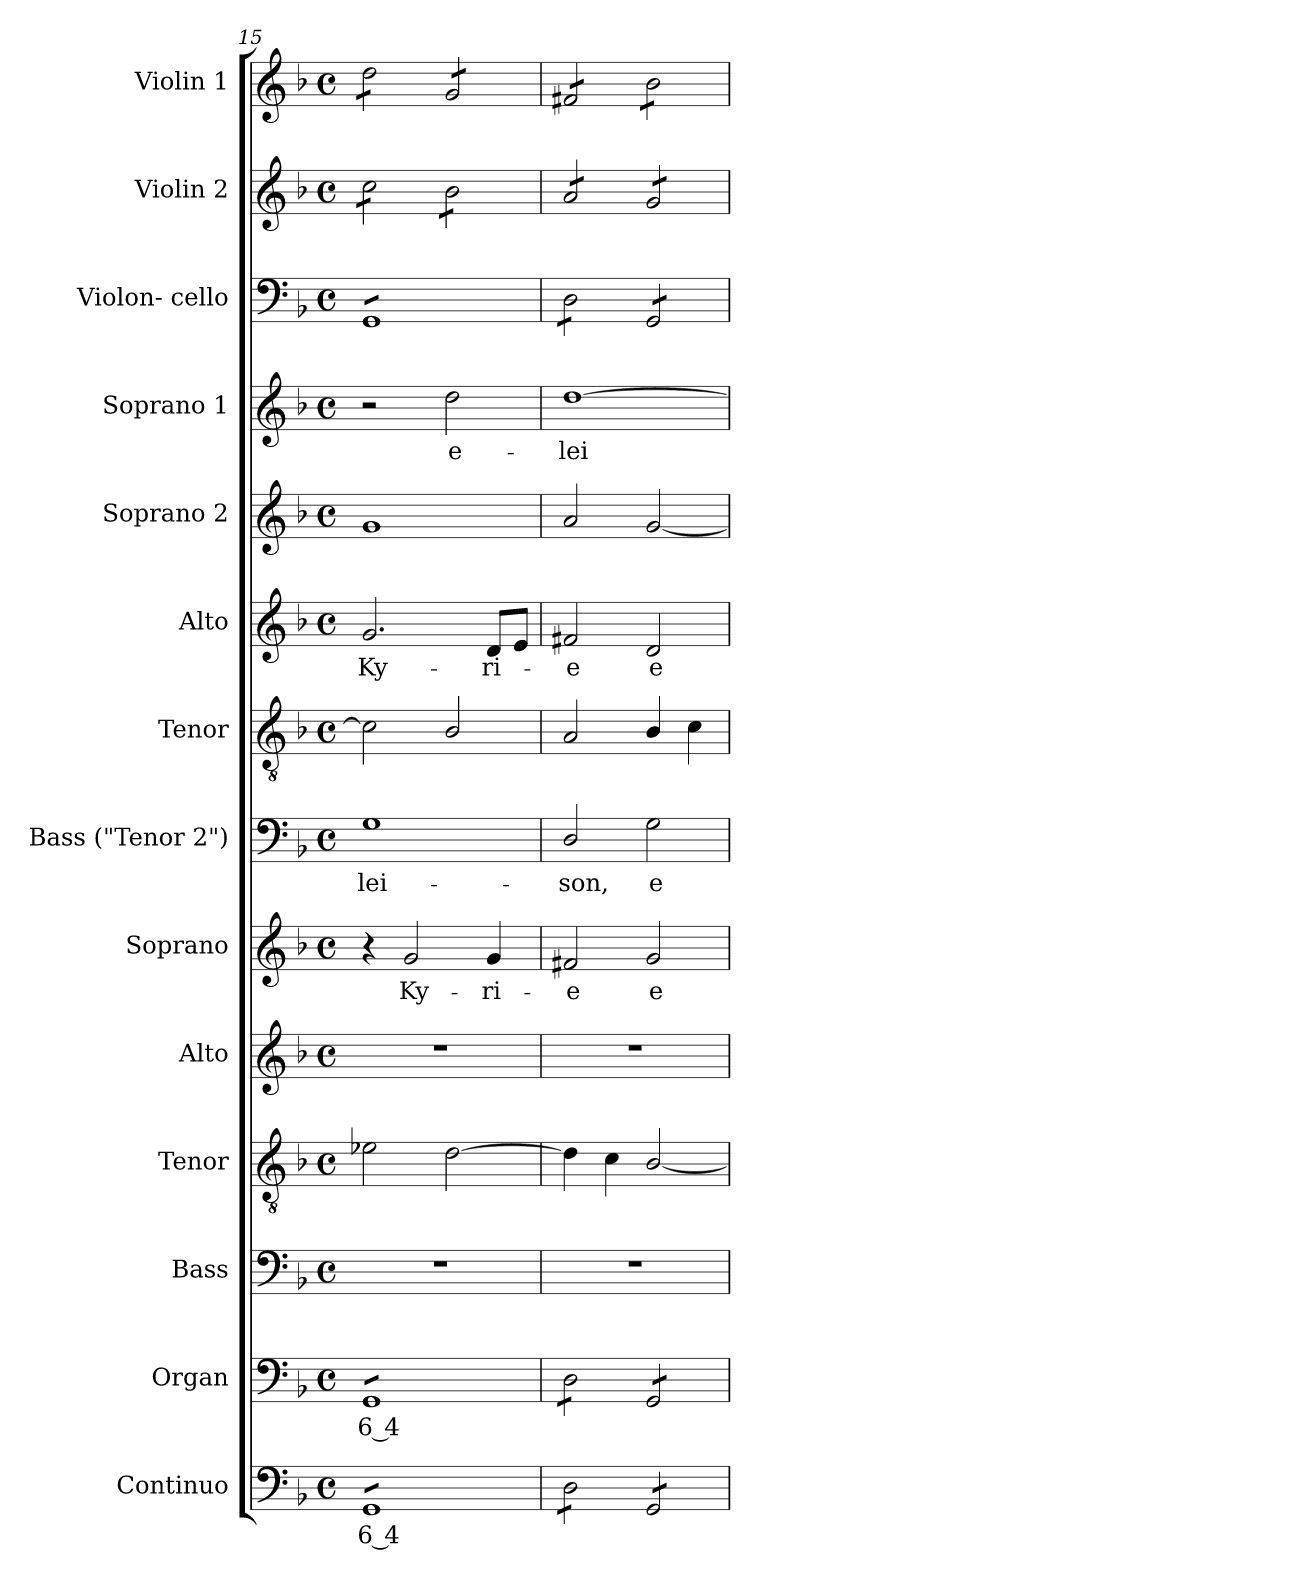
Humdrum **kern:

**kern	**text	**kern	**text	**kern	**kern	**kern	**kern	**text	**kern	**text	**kern	**kern	**text	**kern	**kern	**text	**kern	**kern	**kern
*part14	*part14	*part13	*part13	*part12	*part11	*part10	*part9	*part9	*part8	*part8	*part7	*part6	*part6	*part5	*part4	*part4	*part3	*part2	*part1
*staff14	*staff14	*staff13	*staff13	*staff12	*staff11	*staff10	*staff9	*staff9	*staff8	*staff8	*staff7	*staff6	*staff6	*staff5	*staff4	*staff4	*staff3	*staff2	*staff1
*I"Continuo	*	*I"Organ	*	*I"Bass	*I"Tenor	*I"Alto	*I"Soprano	*	*I"Bass ("Tenor 2")	*	*I"Tenor	*I"Alto	*	*I"Soprano 2	*I"Soprano 1	*	*I"Violon- cello	*I"Violin 2	*I"Violin 1
*I'Cont.	*	*I'Org.	*	*I'B.	*I'T.	*I'A.	*I'S.	*	*I'B.	*	*I'T.	*I'A.	*	*I'S.	*I'S.	*	*I'Vc.	*I'Vln. 2	*I'Vln. 1
*clefF4	*	*clefF4	*	*clefF4	*clefGv2	*clefG2	*clefG2	*	*clefF4	*	*clefGv2	*clefG2	*	*clefG2	*clefG2	*	*clefF4	*clefG2	*clefG2
*	*	*	*	*	*ITrd7c12	*	*	*	*	*	*ITrd7c12	*	*	*	*	*	*	*	*
*k[b-]	*	*k[b-]	*	*k[b-]	*k[b-]	*k[b-]	*k[b-]	*	*k[b-]	*	*k[b-]	*k[b-]	*	*k[b-]	*k[b-]	*	*k[b-]	*k[b-]	*k[b-]
*F:	*	*F:	*	*F:	*F:	*F:	*F:	*	*F:	*	*F:	*F:	*	*F:	*F:	*	*F:	*F:	*F:
*M4/4	*	*M4/4	*	*M4/4	*M4/4	*M4/4	*M4/4	*	*M4/4	*	*M4/4	*M4/4	*	*M4/4	*M4/4	*	*M4/4	*M4/4	*M4/4
*met(c)	*	*met(c)	*	*met(c)	*met(c)	*met(c)	*met(c)	*	*met(c)	*	*met(c)	*met(c)	*	*met(c)	*met(c)	*	*met(c)	*met(c)	*met(c)
=15	=15	=15	=15	=15	=15	=15	=15	=15	=15	=15	=15	=15	=15	=15	=15	=15	=15	=15	=15
!	!LO:LY:b:color=#000000	!	!	!	!	!	!	!	!	!	!	!	!	!	!	!	!	!	!
!	!	!	!LO:LY:b:color=#000000	!	!	!	!	!	!	!	!	!	!	!	!	!	!	!	!
!	!	!	!	!	!	!	!	!	!	!LO:LY:b:color=#000000	!	!	!	!	!	!	!	!	!
!	!	!	!	!	!	!	!	!	!	!	!	!	!LO:LY:b:color=#000000	!	!	!	!	!	!
*tremolo	*	*	*	*	*	*	*	*	*	*	*	*	*	*	*	*	*	*	*
*	*	*tremolo	*	*	*	*	*	*	*	*	*	*	*	*	*	*	*	*	*
*	*	*	*	*	*	*	*	*	*	*	*	*	*	*	*	*	*tremolo	*	*
*	*	*	*	*	*	*	*	*	*	*	*	*	*	*	*	*	*	*tremolo	*
*	*	*	*	*	*	*	*	*	*	*	*	*	*	*	*	*	*	*	*tremolo
8GGiL	6 4	8GGiL	6 4	1r	2E-Xi\	1r	4r	.	1Gi	-lei-	2Ci\]	2.gi/	Ky-	1gi	2r	.	8GGiL	8cci\L	8ddi\L
8GGi	.	8GGi	.	.	.	.	.	.	.	.	.	.	.	.	.	.	8GGi	8cci\	8ddi\
!	!	!	!	!	!	!	!	!LO:LY:b:color=#000000	!	!	!	!	!	!	!	!	!	!	!
8GGi	.	8GGi	.	.	.	.	2gi/	Ky-	.	.	.	.	.	.	.	.	8GGi	8cci\	8ddi\
8GGi	.	8GGi	.	.	.	.	.	.	.	.	.	.	.	.	.	.	8GGi	8cci\J	8ddi\J
!	!	!	!	!	!	!	!	!	!	!	!	!	!	!	!	!LO:LY:b:color=#000000	!	!	!
8GGi	.	8GGi	.	.	[2Di\	.	.	.	.	.	2BB-i/	.	.	.	2ddi\	e-	8GGi	8b-i\L	8gi/L
8GGi	.	8GGi	.	.	.	.	.	.	.	.	.	.	.	.	.	.	8GGi	8b-i\	8gi/
!	!	!	!	!	!	!	!	!LO:LY:b:color=#000000	!	!	!	!	!	!	!	!	!	!	!
!	!	!	!	!	!	!	!	!	!	!	!	!	!LO:LY:b:color=#000000	!	!	!	!	!	!
8GGi	.	8GGi	.	.	.	.	4gi/	-ri-	.	.	.	8di/L	-ri-	.	.	.	8GGi	8b-i\	8gi/
8GGiJ	.	8GGiJ	.	.	.	.	.	.	.	.	.	8ei/J	.	.	.	.	8GGiJ	8b-i\J	8gi/J
=16	=16	=16	=16	=16	=16	=16	=16	=16	=16	=16	=16	=16	=16	=16	=16	=16	=16	=16	=16
!	!	!	!	!	!	!	!	!LO:LY:b:color=#000000	!	!	!	!	!	!	!	!	!	!	!
!	!	!	!	!	!	!	!	!	!	!LO:LY:b:color=#000000	!	!	!	!	!	!	!	!	!
!	!	!	!	!	!	!	!	!	!	!	!	!	!LO:LY:b:color=#000000	!	!	!	!	!	!
!	!	!	!	!	!	!	!	!	!	!	!	!	!	!	!	!LO:LY:b:color=#000000	!	!	!
8Di\L	.	8Di\L	.	1r	4Di\]	1r	2f#Xi/	-e	2Di/	-son,	2AAi/	2f#Xi/	-e	2ai/	[1ddi	-lei-	8Di\L	8ai/L	8f#Xi/L
8Di\	.	8Di\	.	.	.	.	.	.	.	.	.	.	.	.	.	.	8Di\	8ai/	8f#Xi/
8Di\	.	8Di\	.	.	4Ci\	.	.	.	.	.	.	.	.	.	.	.	8Di\	8ai/	8f#Xi/
8Di\J	.	8Di\J	.	.	.	.	.	.	.	.	.	.	.	.	.	.	8Di\J	8ai/J	8f#Xi/J
!	!	!	!	!	!	!	!	!LO:LY:b:color=#000000	!	!	!	!	!	!	!	!	!	!	!
!	!	!	!	!	!	!	!	!	!	!LO:LY:b:color=#000000	!	!	!	!	!	!	!	!	!
!	!	!	!	!	!	!	!	!	!	!	!	!	!LO:LY:b:color=#000000	!	!	!	!	!	!
8GGi/L	.	8GGi/L	.	.	[2BB-i/	.	2gi/	e-	2Gi\	e-	4BB-i/	2di/	e-	[2gi/	.	.	8GGi/L	8gi/L	8b-i\L
8GGi/	.	8GGi/	.	.	.	.	.	.	.	.	.	.	.	.	.	.	8GGi/	8gi/	8b-i\
8GGi/	.	8GGi/	.	.	.	.	.	.	.	.	4Ci\	.	.	.	.	.	8GGi/	8gi/	8b-i\
8GGi/J	.	8GGi/J	.	.	.	.	.	.	.	.	.	.	.	.	.	.	8GGi/J	8gi/J	8b-i\J
*	*	*	*	*	*	*	*	*	*	*	*	*	*	*	*	*	*	*	*Xtremolo
*	*	*	*	*	*	*	*	*	*	*	*	*	*	*	*	*	*	*Xtremolo	*
*	*	*	*	*	*	*	*	*	*	*	*	*	*	*	*	*	*Xtremolo	*	*
*	*	*Xtremolo	*	*	*	*	*	*	*	*	*	*	*	*	*	*	*	*	*
*Xtremolo	*	*	*	*	*	*	*	*	*	*	*	*	*	*	*	*	*	*	*
=	=	=	=	=	=	=	=	=	=	=	=	=	=	=	=	=	=	=	=
*-	*-	*-	*-	*-	*-	*-	*-	*-	*-	*-	*-	*-	*-	*-	*-	*-	*-	*-	*-
